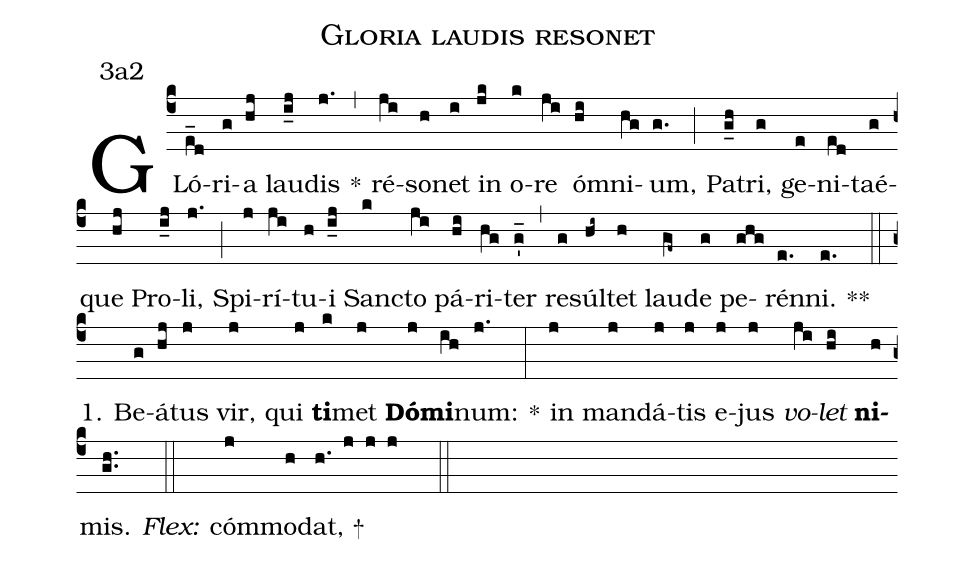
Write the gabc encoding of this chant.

name:Gloria laudis resonet;
office-part:Antiphona;
mode:3;
annotation:3a2;
%%
(c4) GLó(e_d)ri(g)a(hj) lau(i_j)dis(j.) *(,) ré(ji)so(h)net(i) in(jk) o(k)re(ji) ó(hi)mni(hg)um,(g.) (;) Pa(g_h)tri,(g) ge(e)ni(ed)taé(g)que(hj) Pro(i_j)li,(j.) (;) Spi(j)rí(ji)tu(h)i(i_j) San(k)cto(ji) pá(hi)ri(hg)ter(g'_) (,) re(g)súl(hi~)tet(h) lau(gf~)de(g) pe(ghg)rén(e.)ni.(e.) **(::)
1. Be(g)á(hj)tus(j) vir,(j) qui(j) <b>ti</b>(k)met(j) <b>Dó</b>(j)<b>mi</b>(ih)num:(j.) *(:) in(j) man(j)dá(j)tis(j) e(j)jus(j) <i>vo</i>(ji)<i>let</i>(hi) <b>ni</b>(h)mis.(gh..)
<i>Flex:</i>(::)  cóm(j)mo(h)dat, +(h. j j j  ::)
